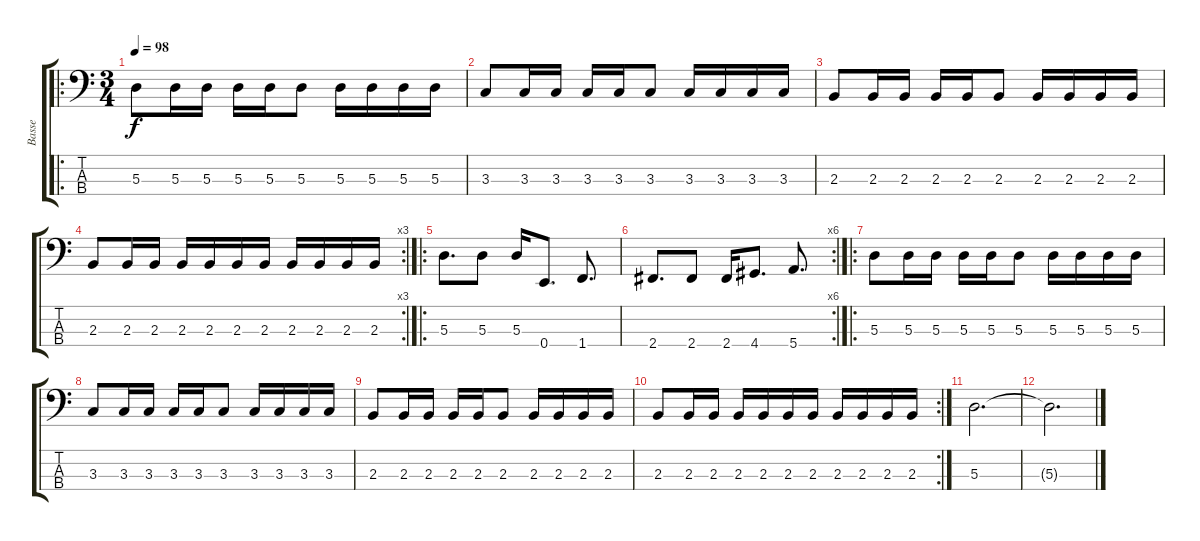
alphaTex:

\track ("Basse" "Basse") {instrument electricbassfinger}
\staff {score tabs}
\tuning (G2 D2 A1 E1) {hide}
\ro
\ts (3 4)
\tempo 98
\clef f4
\ks c
5.3.8{dy f} 5.3.16 5.3.16 5.3.16 5.3.16 5.3.8 5.3.16 5.3.16 5.3.16 5.3.16 |
3.3.8 3.3.16 3.3.16 3.3.16 3.3.16 3.3.8 3.3.16 3.3.16 3.3.16 3.3.16 |
2.3.8 2.3.16 2.3.16 2.3.16 2.3.16 2.3.8 2.3.16 2.3.16 2.3.16 2.3.16 |
\rc 3
2.3.8 2.3.16 2.3.16 2.3.16 2.3.16 2.3.16 2.3.16 2.3.16 2.3.16 2.3.16 2.3.16 |
\ro
5.3.8{d} 5.3.8 5.3.16 0.4.8{d} 1.4.8{d} |
\rc 6
2.4.8{d} 2.4.8 2.4.16 4.4.8{d} 5.4.8{d} |
\ro
5.3.8 5.3.16 5.3.16 5.3.16 5.3.16 5.3.8 5.3.16 5.3.16 5.3.16 5.3.16 |
3.3.8 3.3.16 3.3.16 3.3.16 3.3.16 3.3.8 3.3.16 3.3.16 3.3.16 3.3.16 |
2.3.8 2.3.16 2.3.16 2.3.16 2.3.16 2.3.8 2.3.16 2.3.16 2.3.16 2.3.16 |
\rc 2
2.3.8 2.3.16 2.3.16 2.3.16 2.3.16 2.3.16 2.3.16 2.3.16 2.3.16 2.3.16 2.3.16 |
5.3.2{d} |
5.3{t}.2{d}
